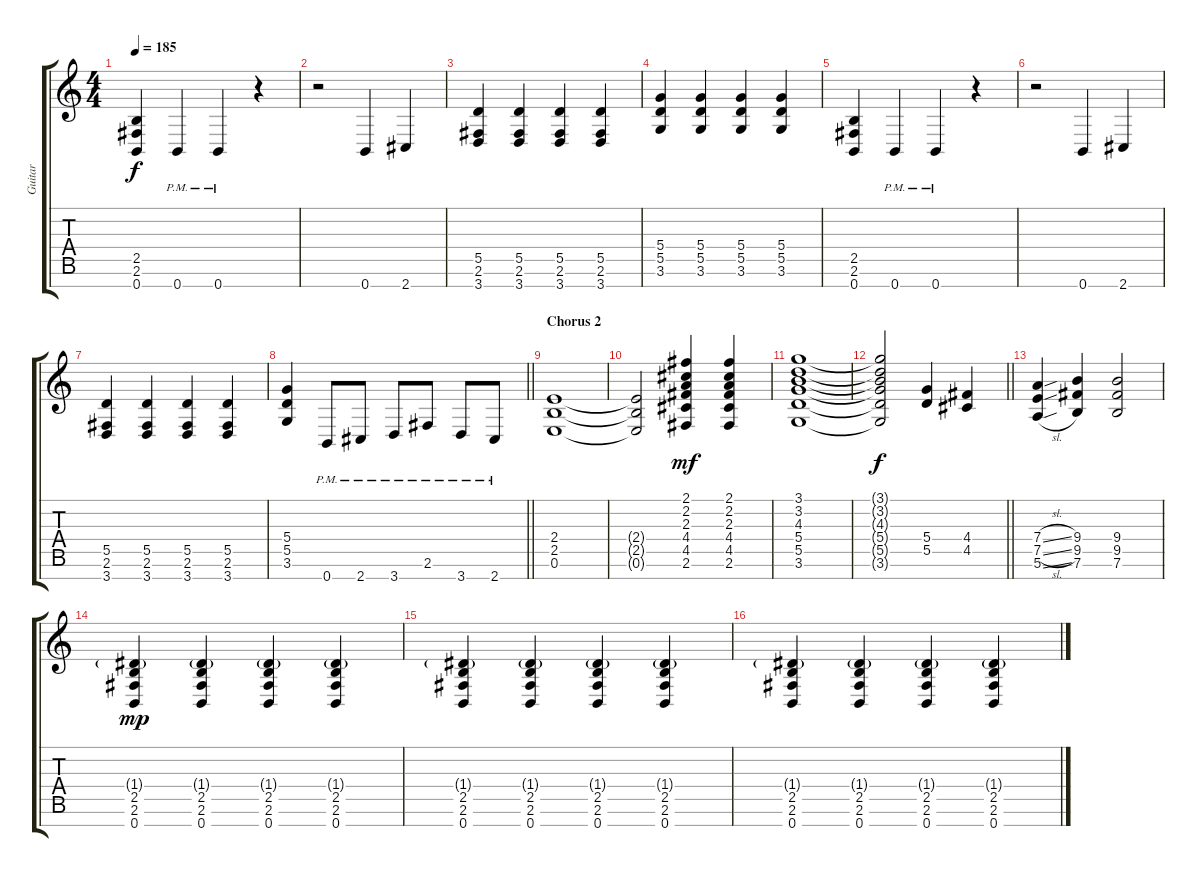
\track ("Guitar" "Guitar") {instrument distortionguitar}
\staff {score tabs}
\tuning (E4 B3 G3 D3 A2 E2 B1) {hide}
\ts (4 4)
\tempo 185
\clef g2
\ks c
(2.5 2.6 0.7).4{dy f} 0.7{pm}.4 0.7{pm}.4 r.4 |
r.2 0.7.4 2.7.4 |
(5.5 2.6 3.7).4 (5.5 2.6 3.7).4 (5.5 2.6 3.7).4 (5.5 2.6 3.7).4 |
(5.4 5.5 3.6).4 (5.4 5.5 3.6).4 (5.4 5.5 3.6).4 (5.4 5.5 3.6).4 |
(2.5 2.6 0.7).4 0.7{pm}.4 0.7{pm}.4 r.4 |
r.2 0.7.4 2.7.4 |
(5.5 2.6 3.7).4 (5.5 2.6 3.7).4 (5.5 2.6 3.7).4 (5.5 2.6 3.7).4 |
\barLineRight lightlight
(5.4 5.5 3.6).4 0.7{pm}.8 2.7{pm}.8 3.7{pm}.8 2.6{pm}.8 3.7{pm}.8 2.7{pm}.8 |
\section ("" "Chorus 2")
(2.4 2.5 0.6).1 |
(2.4{t} 2.5{t} 0.6{t}).2 (2.1 2.2 2.3 4.4 4.5 2.6).4{dy mf} (2.1 2.2 2.3 4.4 4.5 2.6).4 |
(3.1 3.2 4.3 5.4 5.5 3.6).1 |
\barLineRight lightlight
(3.1{t} 3.2{t} 4.3{t} 5.4{t} 5.5{t} 3.6{t}).2{dy f} (5.4 5.5).4 (4.4 4.5).4 |
(7.4{sl} 7.5{sl} 5.6{sl}).4 (9.4 9.5 7.6).4 (9.4 9.5 7.6).2 |
(1.4{g} 2.5 2.6 0.7).4{dy mp} (1.4{g} 2.5 2.6 0.7).4 (1.4{g} 2.5 2.6 0.7).4 (1.4{g} 2.5 2.6 0.7).4 |
(1.4{g} 2.5 2.6 0.7).4 (1.4{g} 2.5 2.6 0.7).4 (1.4{g} 2.5 2.6 0.7).4 (1.4{g} 2.5 2.6 0.7).4 |
(1.4{g} 2.5 2.6 0.7).4 (1.4{g} 2.5 2.6 0.7).4 (1.4{g} 2.5 2.6 0.7).4 (1.4{g} 2.5 2.6 0.7).4
